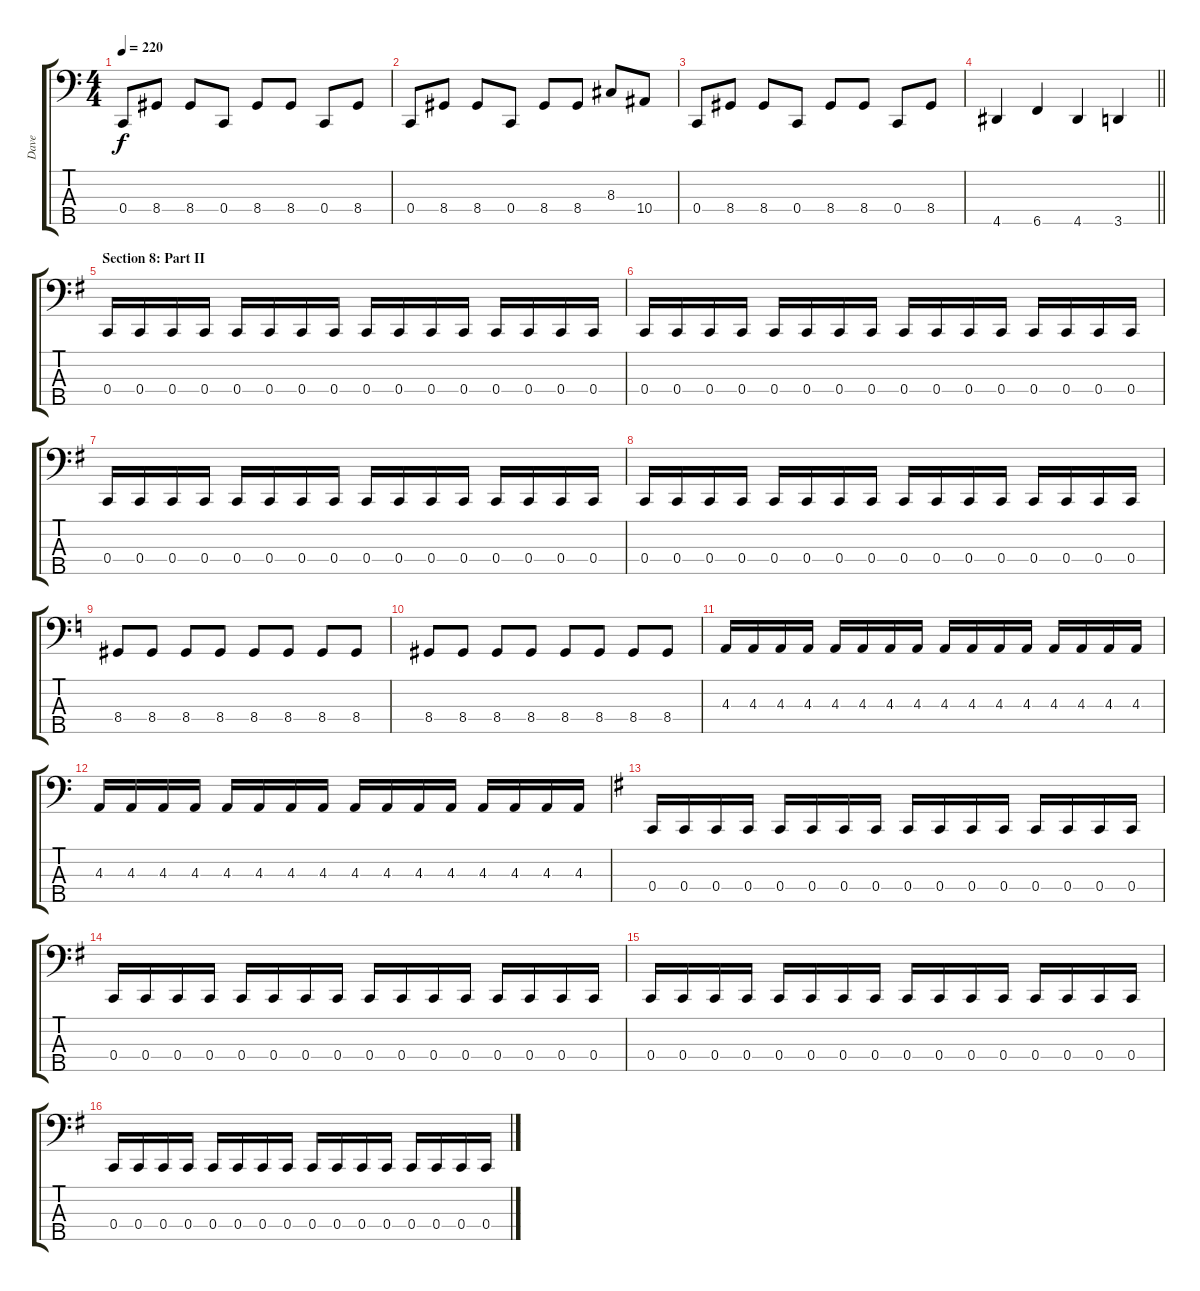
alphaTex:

\track ("Dave" "Dave") {instrument electricbasspick}
\staff {score tabs}
\tuning (Eb2 Bb1 F1 C1 B0) {hide}
\ts (4 4)
\tempo 220
\clef f4
\ks c
0.4.8{dy f} 8.4.8 8.4.8 0.4.8 8.4.8 8.4.8 0.4.8 8.4.8 |
0.4.8 8.4.8 8.4.8 0.4.8 8.4.8 8.4.8 8.3.8 10.4.8 |
0.4.8 8.4.8 8.4.8 0.4.8 8.4.8 8.4.8 0.4.8 8.4.8 |
\barLineRight lightlight
4.5.4 6.5.4 4.5.4 3.5.4 |
\section ("" "Section 8: Part II")
\ks g
0.4.16 0.4.16 0.4.16 0.4.16 0.4.16 0.4.16 0.4.16 0.4.16 0.4.16 0.4.16 0.4.16 0.4.16 0.4.16 0.4.16 0.4.16 0.4.16 |
0.4.16 0.4.16 0.4.16 0.4.16 0.4.16 0.4.16 0.4.16 0.4.16 0.4.16 0.4.16 0.4.16 0.4.16 0.4.16 0.4.16 0.4.16 0.4.16 |
0.4.16 0.4.16 0.4.16 0.4.16 0.4.16 0.4.16 0.4.16 0.4.16 0.4.16 0.4.16 0.4.16 0.4.16 0.4.16 0.4.16 0.4.16 0.4.16 |
0.4.16 0.4.16 0.4.16 0.4.16 0.4.16 0.4.16 0.4.16 0.4.16 0.4.16 0.4.16 0.4.16 0.4.16 0.4.16 0.4.16 0.4.16 0.4.16 |
\ks c
8.4.8 8.4.8 8.4.8 8.4.8 8.4.8 8.4.8 8.4.8 8.4.8 |
8.4.8 8.4.8 8.4.8 8.4.8 8.4.8 8.4.8 8.4.8 8.4.8 |
4.3.16 4.3.16 4.3.16 4.3.16 4.3.16 4.3.16 4.3.16 4.3.16 4.3.16 4.3.16 4.3.16 4.3.16 4.3.16 4.3.16 4.3.16 4.3.16 |
4.3.16 4.3.16 4.3.16 4.3.16 4.3.16 4.3.16 4.3.16 4.3.16 4.3.16 4.3.16 4.3.16 4.3.16 4.3.16 4.3.16 4.3.16 4.3.16 |
\ks g
0.4.16 0.4.16 0.4.16 0.4.16 0.4.16 0.4.16 0.4.16 0.4.16 0.4.16 0.4.16 0.4.16 0.4.16 0.4.16 0.4.16 0.4.16 0.4.16 |
0.4.16 0.4.16 0.4.16 0.4.16 0.4.16 0.4.16 0.4.16 0.4.16 0.4.16 0.4.16 0.4.16 0.4.16 0.4.16 0.4.16 0.4.16 0.4.16 |
0.4.16 0.4.16 0.4.16 0.4.16 0.4.16 0.4.16 0.4.16 0.4.16 0.4.16 0.4.16 0.4.16 0.4.16 0.4.16 0.4.16 0.4.16 0.4.16 |
0.4.16 0.4.16 0.4.16 0.4.16 0.4.16 0.4.16 0.4.16 0.4.16 0.4.16 0.4.16 0.4.16 0.4.16 0.4.16 0.4.16 0.4.16 0.4.16
